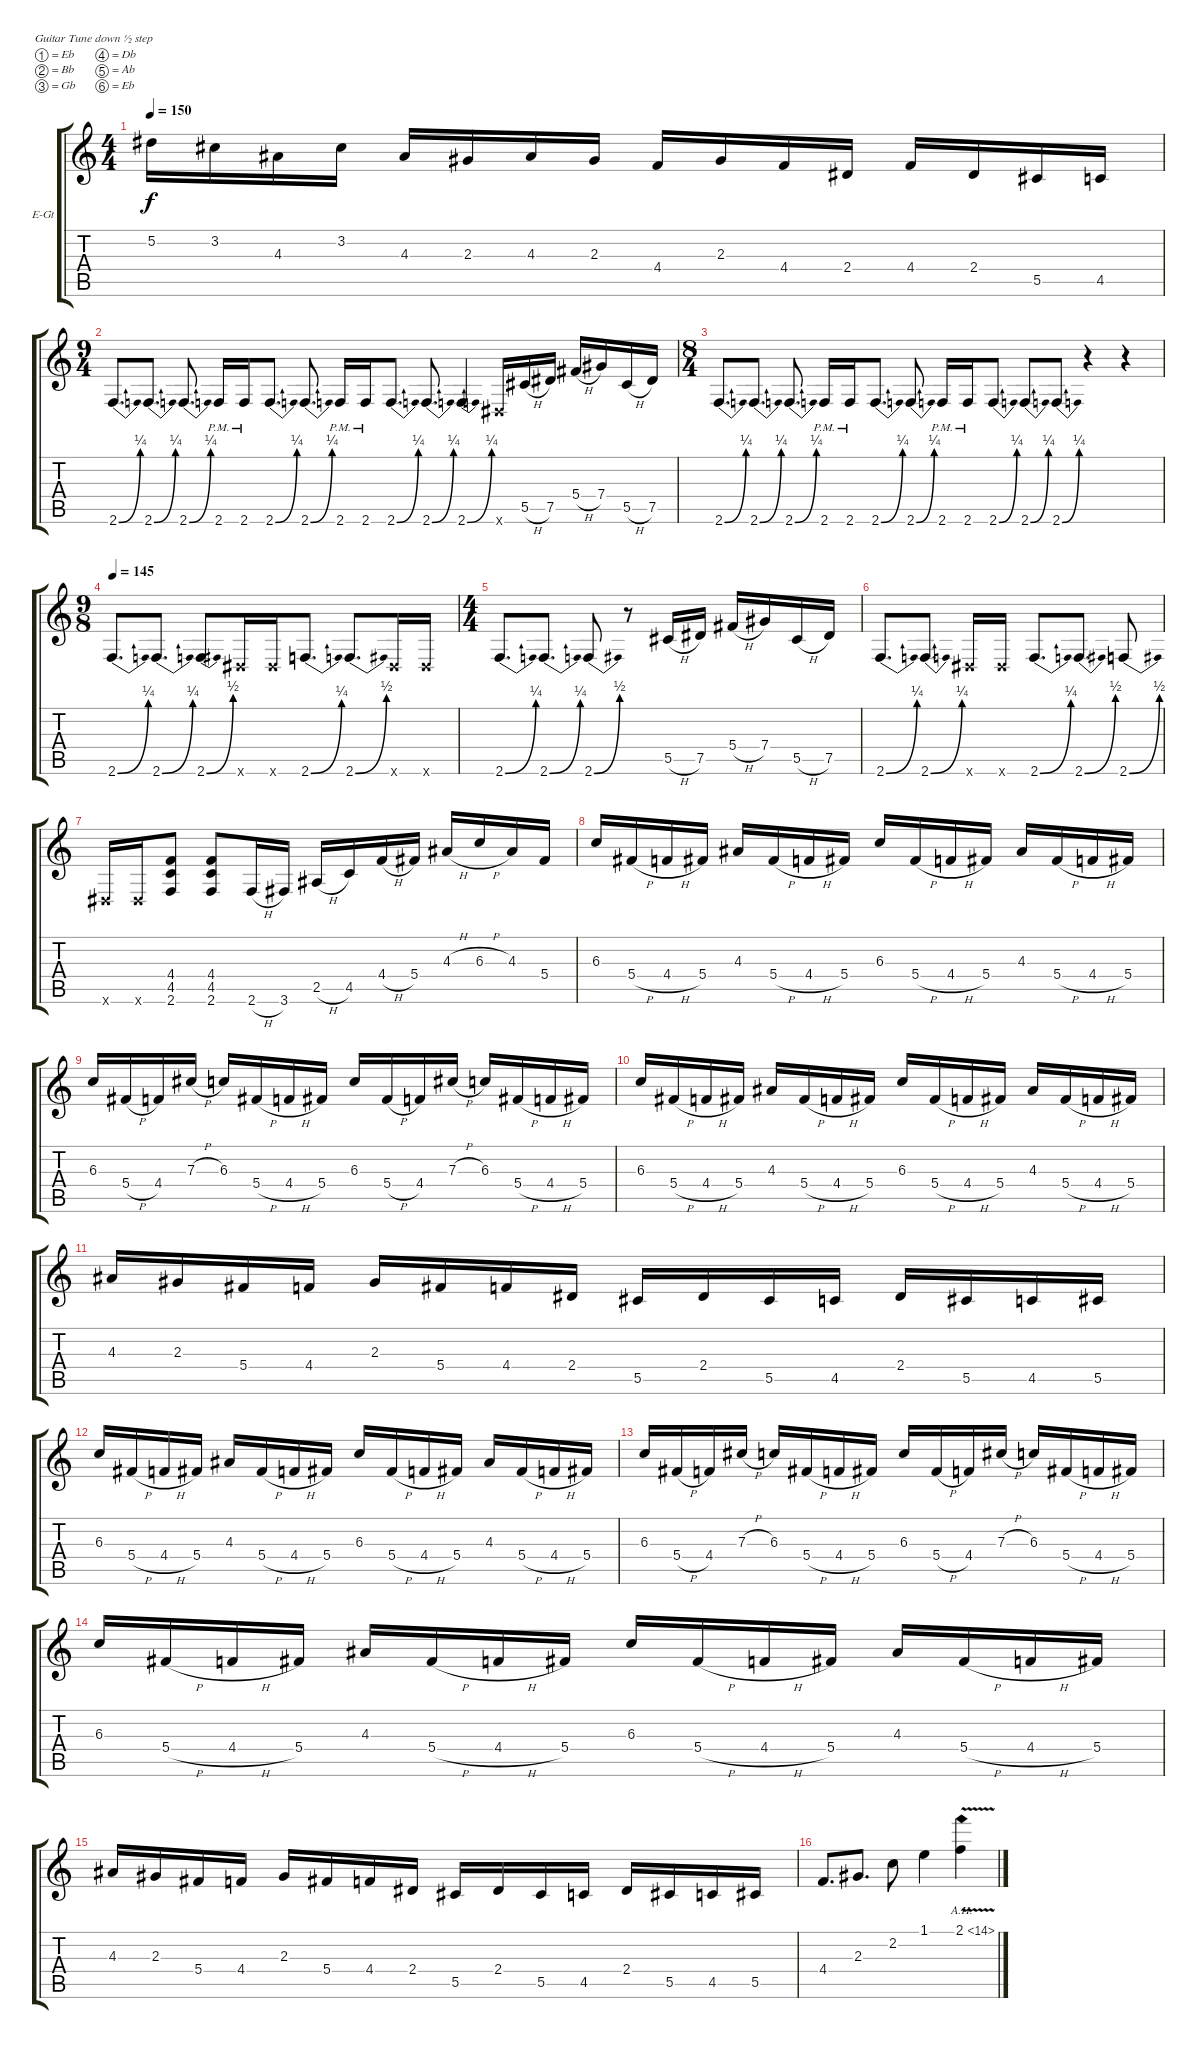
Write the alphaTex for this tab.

\defaultSystemsLayout 4
\bracketExtendMode groupsimilarinstruments
\firstSystemTrackNameOrientation horizontal
\otherSystemsTrackNameOrientation horizontal
\track ("Luke Hoskin" "E-Gt") {instrument distortionguitar}
\staff {score tabs}
\tuning (Eb4 Bb3 Gb3 Db3 Ab2 Eb2)
\ts (4 4)
\tempo 150
\clef g2
\ks c
5.2.16{dy f} 3.2.16 4.3.16 3.2.16 4.3.16 2.3.16 4.3.16 2.3.16 4.4.16 2.3.16 4.4.16 2.4.16 4.4.16 2.4.16 5.5.16 4.5.16 |
\ts (9 4)
2.6{be (bend 0 0 15 1)}.8{d} 2.6{be (bend 0 0 16.2 1)}.8{d} 2.6{be (bend 0 0 16.8 1)}.8{d} 2.6{pm}.16 2.6{pm}.16 2.6{be (bend 0 0 14.399999999999999 1)}.8{d} 2.6{be (bend 0 0 16.2 1)}.8{d} 2.6{pm}.16 2.6{pm}.16 2.6{be (bend 0 0 15 1)}.8{d} 2.6{be (bend 0 0 16.2 1)}.8{d} 2.6{be (bend 0 0 15.6 1)}.4 0.6{x}.16 5.5{h}.16 7.5.16 5.4{h}.16 7.4.16 5.5{h}.16 7.5.16 |
\ts (8 4)
2.6{be (bend 0 0 15 1)}.8{d} 2.6{be (bend 0 0 16.2 1)}.8{d} 2.6{be (bend 0 0 16.8 1)}.8{d} 2.6{pm}.16 2.6{pm}.16 2.6{be (bend 0 0 14.399999999999999 1)}.8{d} 2.6{be (bend 0 0 16.2 1)}.8 2.6{pm}.16 2.6{pm}.16 2.6{be (bend 0 0 15 1)}.8 2.6{be (bend 0 0 16.2 1)}.8 2.6{be (bend 0 0 15.6 1)}.8 r.4 r.4 |
\ts (9 8)
\tempo (145 0.00625)
2.6{be (bend 0 0 15 1)}.8{d} 2.6{be (bend 0 0 14.399999999999999 1)}.8{d} 2.6{be (bend 0 0 16.8 2)}.8 0.6{x}.16 0.6{x}.16 2.6{be (bend 0 0 16.8 1)}.8{d} 2.6{be (bend 0 0 17.4 2)}.8{d} 0.6{x}.16 0.6{x}.16 |
\ts (4 4)
2.6{be (bend 0 0 16.8 1)}.8{d} 2.6{be (bend 0 0 16.2 1)}.8{d} 2.6{be (bend 0 0 15 2)}.8 r.8 5.5{h}.16 7.5.16 5.4{h}.16 7.4.16 5.5{h}.16 7.5.16 |
2.6{be (bend 0 0 15.6 1)}.8{d} 2.6{be (bend 0 0 15 1)}.8{d} 0.6{x}.16 0.6{x}.16 2.6{be (bend 0 0 16.2 1)}.8{d} 2.6{be (bend 0 0 16.2 2)}.8{d} 2.6{be (bend 0 0 17.4 2)}.8 |
0.6{x}.16 0.6{x}.16 (2.6 4.5 4.4).8 (4.4 2.6 4.5).8 2.6{h}.16 3.6.16 2.5{h}.16 4.5.16 4.4{h}.16 5.4.16 4.3{h}.16 6.3{h}.16 4.3.16 5.4.16 |
6.3.16 5.4{h}.16 4.4{h}.16 5.4.16 4.3.16 5.4{h}.16 4.4{h}.16 5.4.16 6.3.16 5.4{h}.16 4.4{h}.16 5.4.16 4.3.16 5.4{h}.16 4.4{h}.16 5.4.16 |
6.3.16 5.4{h}.16 4.4.16 7.3{h}.16 6.3.16 5.4{h}.16 4.4{h}.16 5.4.16 6.3.16 5.4{h}.16 4.4.16 7.3{h}.16 6.3.16 5.4{h}.16 4.4{h}.16 5.4.16 |
6.3.16 5.4{h}.16 4.4{h}.16 5.4.16 4.3.16 5.4{h}.16 4.4{h}.16 5.4.16 6.3.16 5.4{h}.16 4.4{h}.16 5.4.16 4.3.16 5.4{h}.16 4.4{h}.16 5.4.16 |
4.3.16 2.3.16 5.4.16 4.4.16 2.3.16 5.4.16 4.4.16 2.4.16 5.5.16 2.4.16 5.5.16 4.5.16 2.4.16 5.5.16 4.5.16 5.5.16 |
6.3.16 5.4{h}.16 4.4{h}.16 5.4.16 4.3.16 5.4{h}.16 4.4{h}.16 5.4.16 6.3.16 5.4{h}.16 4.4{h}.16 5.4.16 4.3.16 5.4{h}.16 4.4{h}.16 5.4.16 |
6.3.16 5.4{h}.16 4.4.16 7.3{h}.16 6.3.16 5.4{h}.16 4.4{h}.16 5.4.16 6.3.16 5.4{h}.16 4.4.16 7.3{h}.16 6.3.16 5.4{h}.16 4.4{h}.16 5.4.16 |
6.3.16 5.4{h}.16 4.4{h}.16 5.4.16 4.3.16 5.4{h}.16 4.4{h}.16 5.4.16 6.3.16 5.4{h}.16 4.4{h}.16 5.4.16 4.3.16 5.4{h}.16 4.4{h}.16 5.4.16 |
4.3.16 2.3.16 5.4.16 4.4.16 2.3.16 5.4.16 4.4.16 2.4.16 5.5.16 2.4.16 5.5.16 4.5.16 2.4.16 5.5.16 4.5.16 5.5.16 |
4.4.8{d} 2.3.8{d} 2.2.8 1.1.4 2.1{ah 12 v}.4
